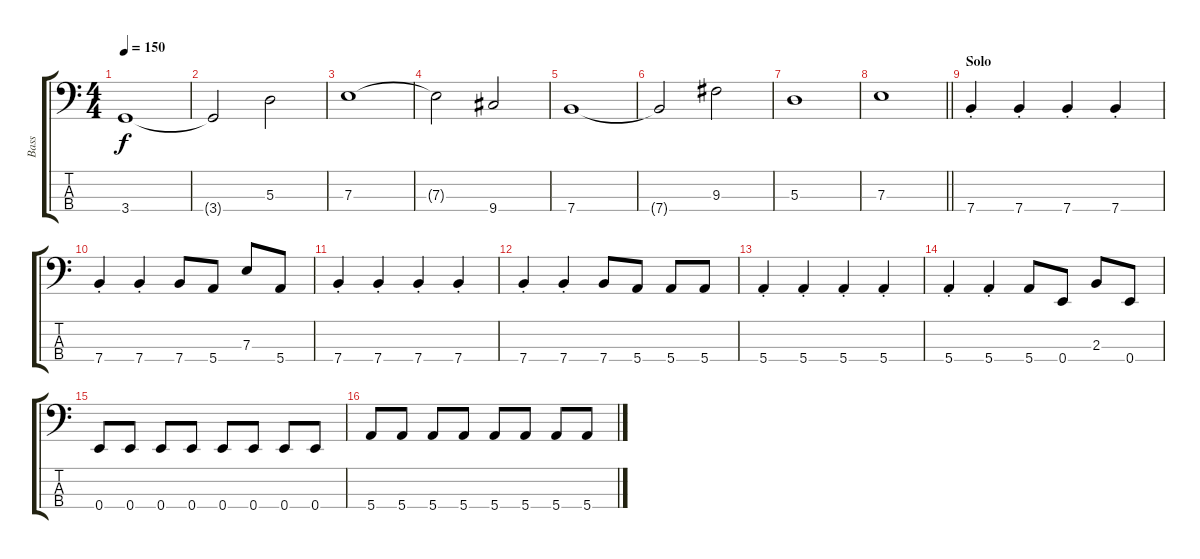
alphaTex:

\track ("Bass" "Bass") {instrument electricbassfinger}
\staff {score tabs}
\tuning (G2 D2 A1 E1) {hide}
\ts (4 4)
\tempo 150
\clef f4
\ks c
3.4.1{dy f} |
3.4{t}.2 5.3.2 |
7.3.1 |
7.3{t}.2 9.4.2 |
7.4.1 |
7.4{t}.2 9.3.2 |
5.3.1 |
\barLineRight lightlight
7.3.1 |
\section ("" "Solo")
7.4{st}.4 7.4{st}.4 7.4{st}.4 7.4{st}.4 |
7.4{st}.4 7.4{st}.4 7.4.8 5.4.8 7.3.8 5.4.8 |
7.4{st}.4 7.4{st}.4 7.4{st}.4 7.4{st}.4 |
7.4{st}.4 7.4{st}.4 7.4.8 5.4.8 5.4.8 5.4.8 |
5.4{st}.4 5.4{st}.4 5.4{st}.4 5.4{st}.4 |
5.4{st}.4 5.4{st}.4 5.4.8 0.4.8 2.3.8 0.4.8 |
0.4.8 0.4.8 0.4.8 0.4.8 0.4.8 0.4.8 0.4.8 0.4.8 |
5.4.8 5.4.8 5.4.8 5.4.8 5.4.8 5.4.8 5.4.8 5.4.8
